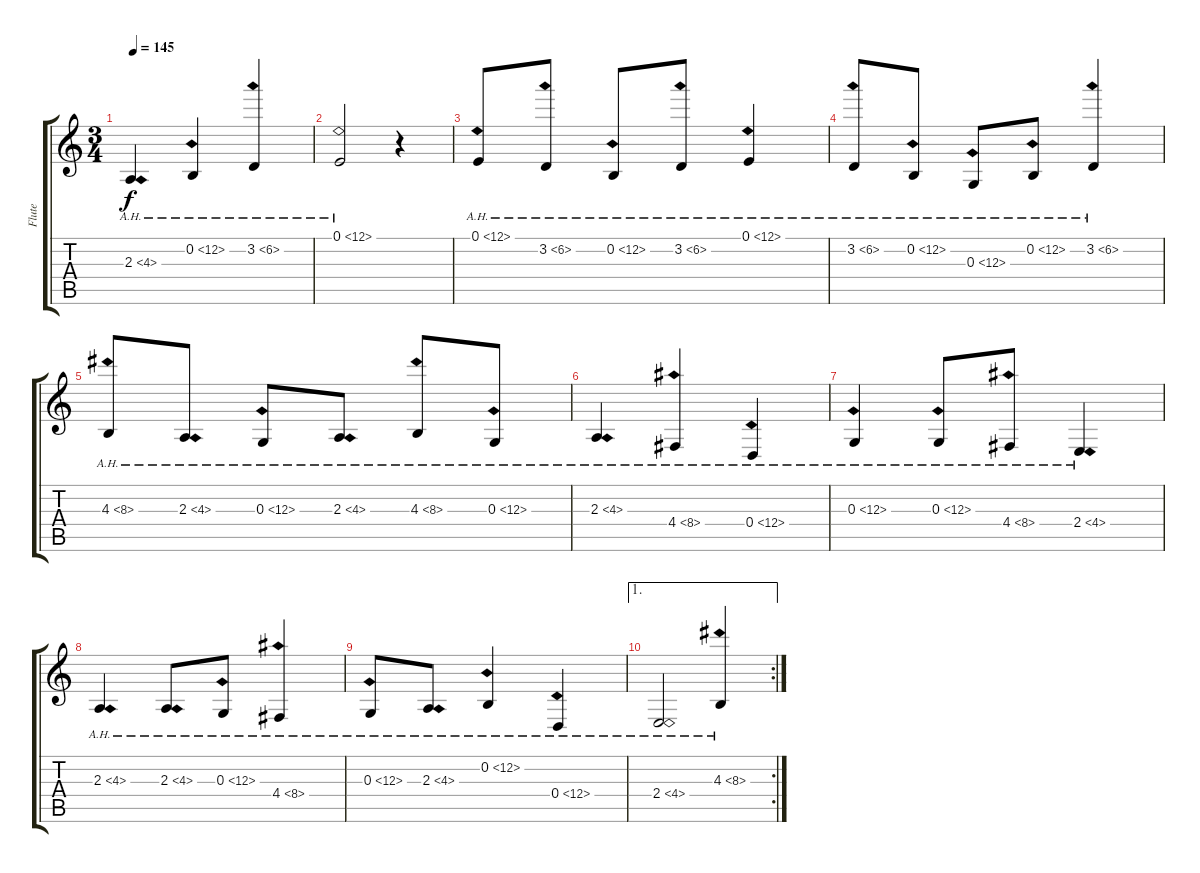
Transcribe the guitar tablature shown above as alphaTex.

\track ("Flute" "Flute") {instrument flute}
\staff {score tabs}
\tuning (E4 B3 G3 D3 A2 E2) {hide}
\ts (3 4)
\tempo 145
\clef g2
\ks c
2.3{ah 2}.4{dy f} 0.2{ah 12}.4 3.2{ah 3}.4 |
0.1{ah 12}.2 r.4 |
0.1{ah 12}.8 3.2{ah 3}.8 0.2{ah 12}.8 3.2{ah 3}.8 0.1{ah 12}.4 |
3.2{ah 3}.8 0.2{ah 12}.8 0.3{ah 12}.8 0.2{ah 12}.8 3.2{ah 3}.4 |
4.3{ah 4}.8 2.3{ah 2}.8 0.3{ah 12}.8 2.3{ah 2}.8 4.3{ah 4}.8 0.3{ah 12}.8 |
2.3{ah 2}.4 4.4{ah 4}.4 0.4{ah 12}.4 |
0.3{ah 12}.4 0.3{ah 12}.8 4.4{ah 4}.8 2.4{ah 2}.4 |
2.3{ah 2}.4 2.3{ah 2}.8 0.3{ah 12}.8 4.4{ah 4}.4 |
0.3{ah 12}.8 2.3{ah 2}.8 0.2{ah 12}.4 0.4{ah 12}.4 |
\ae 1
\rc 2
2.4{ah 2}.2 4.3{ah 4}.4
